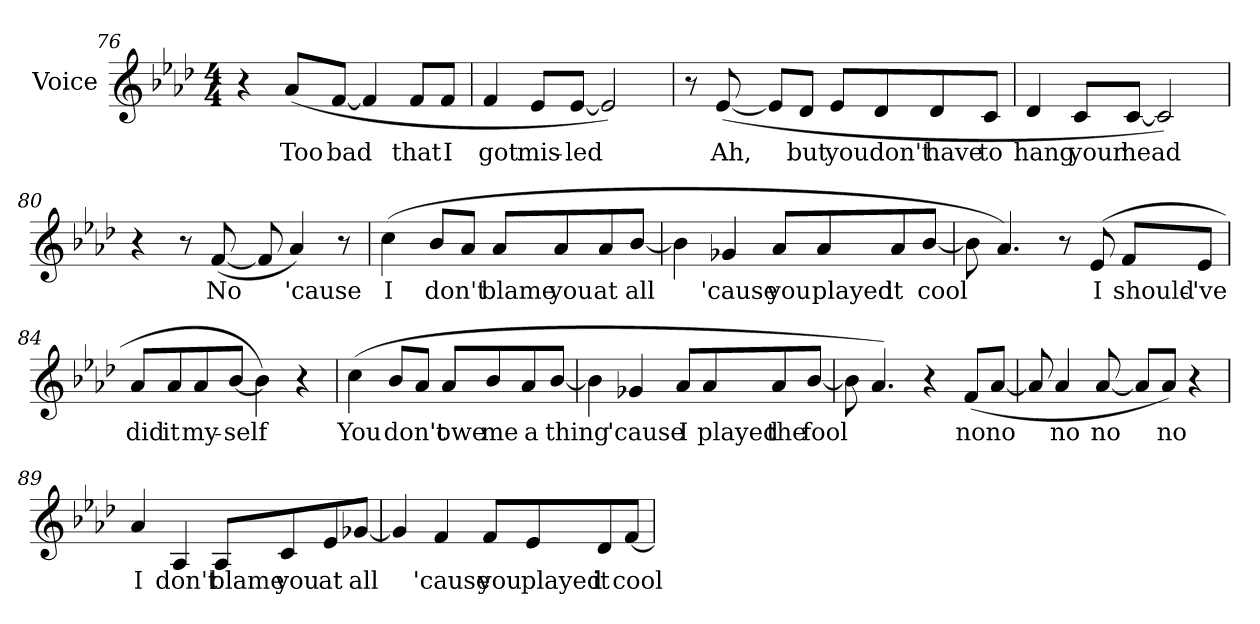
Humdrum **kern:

**kern	**text
*part1	*part1
*staff1	*staff1
*I"Voice	*
*I'Voice	*
*clefG2	*
*k[b-e-a-d-]	*
*A-:	*
*M4/4	*
=76	=76
4r	.
!	!LO:LY:b:color=#000000
(8a-i/L	Too
!	!LO:LY:b:color=#000000
[8fi/J	bad
4fi/]	.
!	!LO:LY:b:color=#000000
8fi/L	that
!	!LO:LY:b:color=#000000
8fi/J	I
!!LO:LB:g=z
=77	=77
!	!LO:LY:b:color=#000000
4fi/	got
!	!LO:LY:b:color=#000000
8e-i/L	mis-
!	!LO:LY:b:color=#000000
[8e-i/J	-led
2e-i/])	.
=78	=78
8r	.
!	!LO:LY:b:color=#000000
([8e-i/	Ah,
8e-i/L]	.
!	!LO:LY:b:color=#000000
8d-i/J	but
!	!LO:LY:b:color=#000000
8e-i/L	you
!	!LO:LY:b:color=#000000
8d-i/	don't
!	!LO:LY:b:color=#000000
8d-i/	have
!	!LO:LY:b:color=#000000
8ci/J	to
=79	=79
!	!LO:LY:b:color=#000000
4d-i/	hang
!	!LO:LY:b:color=#000000
8ci/L	your
!	!LO:LY:b:color=#000000
[8ci/J	head
2ci/])	.
=80	=80
4r	.
8r	.
!	!LO:LY:b:color=#000000
([8fi/	No
8fi/]	.
!	!LO:LY:b:color=#000000
4a-i/)	'cause
8r	.
!!LO:LB:g=z
=81	=81
!	!LO:LY:b:color=#000000
(4cci\	I
!	!LO:LY:b:color=#000000
8b-i/L	don't
8a-i/J	.
!	!LO:LY:b:color=#000000
8a-i/L	blame
!	!LO:LY:b:color=#000000
8a-i/	you
!	!LO:LY:b:color=#000000
8a-i/	at
!	!LO:LY:b:color=#000000
[8b-i/J	all
=82	=82
4b-i\]	.
!	!LO:LY:b:color=#000000
4g-Xi/	'cause
!	!LO:LY:b:color=#000000
8a-i/L	you
!	!LO:LY:b:color=#000000
8a-i/	played
!	!LO:LY:b:color=#000000
8a-i/	it
!	!LO:LY:b:color=#000000
[8b-i/J	cool
=83	=83
8b-i\]	.
4.a-i/)	.
8r	.
!	!LO:LY:b:color=#000000
(8e-i/	I
!	!LO:LY:b:color=#000000
8fi/L	should-
!	!LO:LY:b:color=#000000
8e-i/J	-'ve
!!LO:LB:g=z
=84	=84
!	!LO:LY:b:color=#000000
8a-i/L	did
!	!LO:LY:b:color=#000000
8a-i/	it
!	!LO:LY:b:color=#000000
8a-i/	my-
!	!LO:LY:b:color=#000000
[8b-i/J	-self
4b-i\])	.
4r	.
=85	=85
!	!LO:LY:b:color=#000000
(4cci\	You
!	!LO:LY:b:color=#000000
8b-i/L	don't
8a-i/J	.
!	!LO:LY:b:color=#000000
8a-i/L	owe
!	!LO:LY:b:color=#000000
8b-i/	me
!	!LO:LY:b:color=#000000
8a-i/	a
!	!LO:LY:b:color=#000000
[8b-i/J	thing
=86	=86
4b-i\]	.
!	!LO:LY:b:color=#000000
4g-Xi/	'cause
!	!LO:LY:b:color=#000000
8a-i/L	I
!	!LO:LY:b:color=#000000
8a-i/	played
!	!LO:LY:b:color=#000000
8a-i/	the
!	!LO:LY:b:color=#000000
[8b-i/J	fool
=87	=87
8b-i\]	.
4.a-i/)	.
4r	.
!	!LO:LY:b:color=#000000
(8fi/L	no
!	!LO:LY:b:color=#000000
[8a-i/J	no
!!LO:LB:g=z
=88	=88
8a-i/]	.
!	!LO:LY:b:color=#000000
4a-i/	no
!	!LO:LY:b:color=#000000
[8a-i/	no
8a-i/L]	.
!	!LO:LY:b:color=#000000
8a-i/J)	no
4r	.
=89	=89
!	!LO:LY:b:color=#000000
4a-i/	I
!	!LO:LY:b:color=#000000
4A-i/	don't
!	!LO:LY:b:color=#000000
8A-i/L	blame
!	!LO:LY:b:color=#000000
8ci/	you
!	!LO:LY:b:color=#000000
8e-i/	at
!	!LO:LY:b:color=#000000
[8g-Xi/J	all
=90	=90
4g-i/]	.
!	!LO:LY:b:color=#000000
4fi/	'cause
!	!LO:LY:b:color=#000000
8fi/L	you
!	!LO:LY:b:color=#000000
8e-i/	played
!	!LO:LY:b:color=#000000
8d-i/	it
!	!LO:LY:b:color=#000000
[8fi/J	cool
=	=
*-	*-
